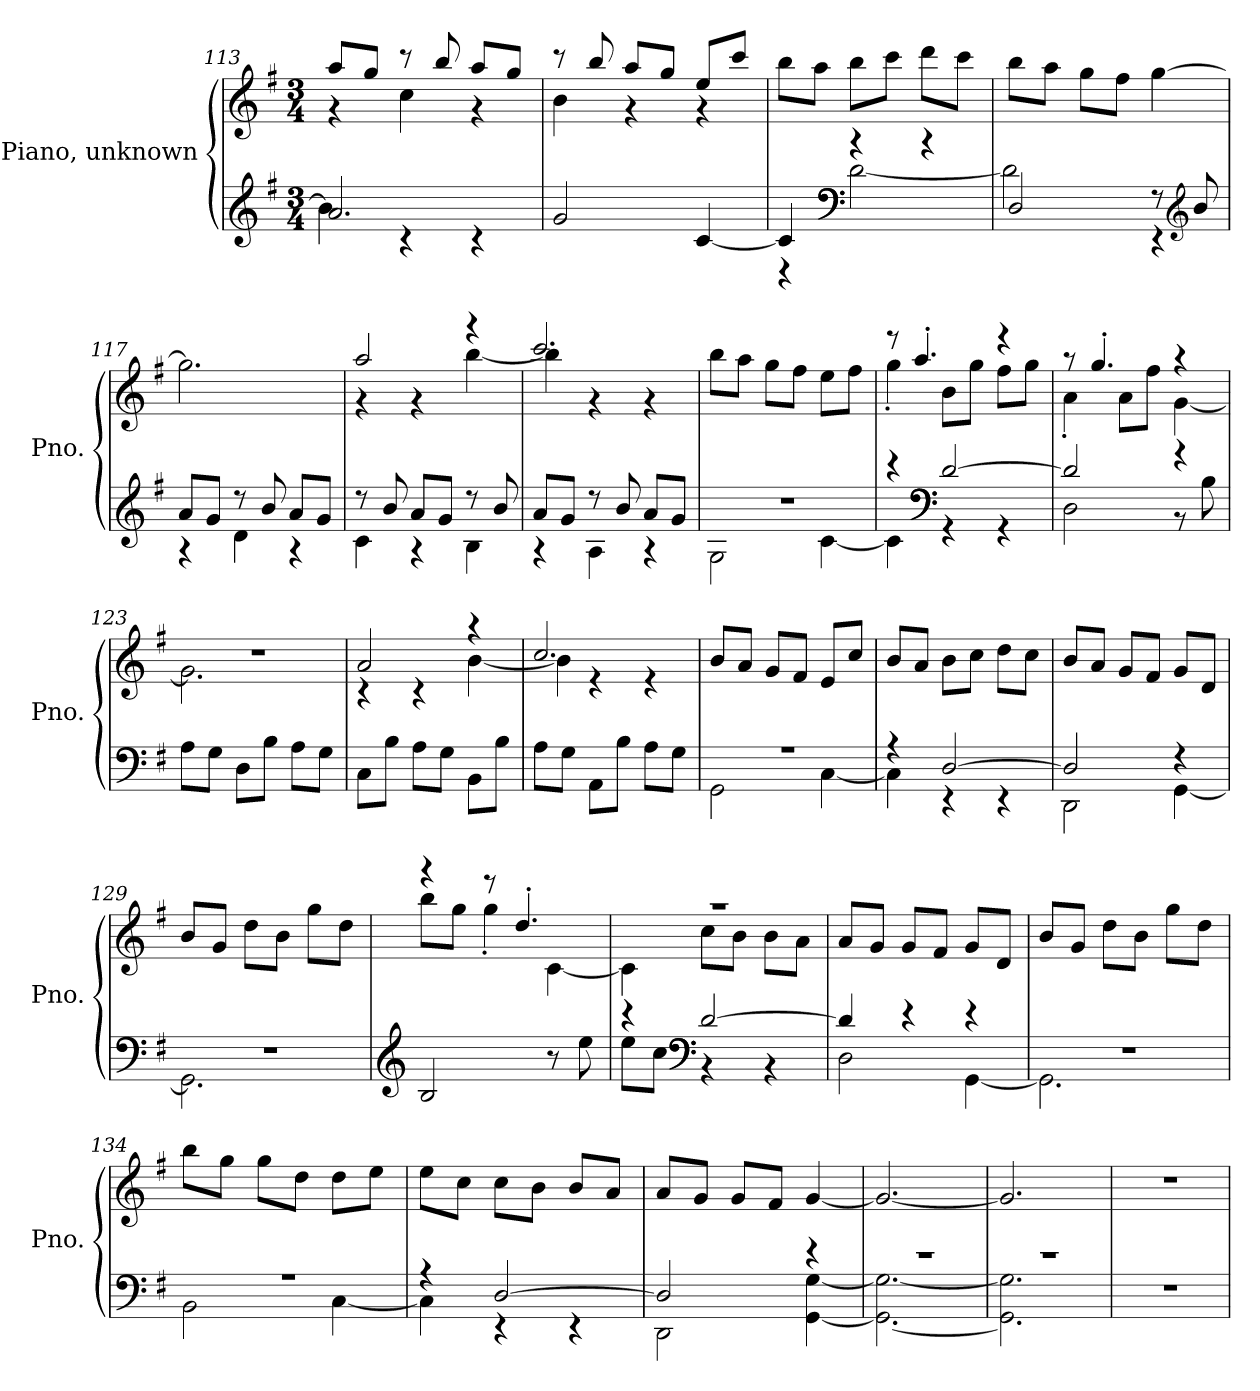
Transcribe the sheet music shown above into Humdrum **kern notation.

**kern	**kern
*part1	*part1
*staff2	*staff1
*I"Piano, unknown	*
*I'Pno.	*
*clefG2	*clefG2
*k[f#]	*k[f#]
*M3/4	*M3/4
=113	=113
*^	*^
2.a/	4b\]	8aa/L	4r
.	.	8gg/J	.
.	4r	8r	4cc\
.	.	8bb/	.
.	4r	8aa/L	4r
.	.	8gg/J	.
*v	*v	*	*
=114	=114	=114
2g/	8r	4b\
.	8bb/	.
.	8aa/L	4r
.	8gg/J	.
[4c/	8ee/L	4r
.	8ccc/J	.
*	*v	*v
=115	=115
*^	*
4c/]	4r	8bb\L
.	.	8aa\J
*clefF4	*	*
4r	[2d\	8bb\L
.	.	8ccc\J
4r	.	8ddd\L
.	.	8ccc\J
=116	=116	=116
2D/	2d\]	8bb\L
.	.	8aa\J
.	.	8gg\L
.	.	8ff#\J
8r	4r	[4gg\
*clefG2	*	*
8b/	.	.
!!LO:LB:g=z
=117	=117	=117
8a/L	4r	2.gg\]
8g/J	.	.
8r	4d\	.
8b/	.	.
8a/L	4r	.
8g/J	.	.
=118	=118	=118
*	*	*^
8r	4c\	2aa/	4r
8b/	.	.	.
8a/L	4r	.	4r
8g/J	.	.	.
8r	4B\	4r	[4bb\
8b/	.	.	.
=119	=119	=119	=119
8a/L	4r	2.ccc/	4bb\]
8g/J	.	.	.
8r	4A\	.	4r
8b/	.	.	.
8a/L	4r	.	4r
8g/J	.	.	.
*	*	*v	*v
=120	=120	=120
2.r	2G\	8bb\L
.	.	8aa\J
.	.	8gg\L
.	.	8ff#\J
.	[4c\	8ee\L
.	.	8ff#\J
=121	=121	=121
*	*	*^
4r	4c\]	8r	4gg'\
.	.	4.aa'/	.
*clefF4	*	*	*
[2d/	4r	.	8b\L
.	.	.	8gg\J
.	4r	4r	8ff#\L
.	.	.	8gg\J
=122	=122	=122	=122
2d/]	2D\	8r	4a'\
.	.	4.gg'/	.
.	.	.	8a\L
.	.	.	8ff#\J
4r	8r	4r	[4g\
.	8B\	.	.
*v	*v	*	*
!!LO:LB:g=z	!!
=123	=123	=123
8A\L	2.r	2.g\]
8G\J	.	.
8D\L	.	.
8B\J	.	.
8A\L	.	.
8G\J	.	.
=124	=124	=124
8C\L	2a/	4r
8B\J	.	.
8A\L	.	4r
8G\J	.	.
8BB\L	4r	[4b\
8B\J	.	.
=125	=125	=125
8A\L	2.cc/	4b\]
8G\J	.	.
8AA\L	.	4r
8B\J	.	.
8A\L	.	4r
8G\J	.	.
*	*v	*v
=126	=126
*^	*
2.r	2GG\	8b/L
.	.	8a/J
.	.	8g/L
.	.	8f#/J
.	[4C\	8e/L
.	.	8cc/J
=127	=127	=127
4r	4C\]	8b/L
.	.	8a/J
[2D/	4r	8b\L
.	.	8cc\J
.	4r	8dd\L
.	.	8cc\J
=128	=128	=128
2D/]	2DD\	8b/L
.	.	8a/J
.	.	8g/L
.	.	8f#/J
4r	[4GG\	8g/L
.	.	8d/J
!!LO:LB:g=z
=129	=129	=129
2.r	2.GG\]	8b/L
.	.	8g/J
.	.	8dd\L
.	.	8b\J
.	.	8gg\L
.	.	8dd\J
*v	*v	*
=130	=130
*clefG2	*
*	*^
2B/	4r	8bb\L
.	.	8gg\J
.	8r	4gg'\
.	4.dd'/	.
8r	.	[4c\
8ee\	.	.
=131	=131	=131
*^	*	*
4r	8ee\L	2.r	4c\]
.	8cc\J	.	.
*clefF4	*	*	*
[2d/	4r	.	8cc\L
.	.	.	8b\J
.	4r	.	8b\L
.	.	.	8a\J
*	*	*v	*v
=132	=132	=132
4d/]	2D\	8a/L
.	.	8g/J
4r	.	8g/L
.	.	8f#/J
4r	[4GG\	8g/L
.	.	8d/J
=133	=133	=133
2.r	2.GG\]	8b/L
.	.	8g/J
.	.	8dd\L
.	.	8b\J
.	.	8gg\L
.	.	8dd\J
=134	=134	=134
2.r	2BB\	8bb\L
.	.	8gg\J
.	.	8gg\L
.	.	8dd\J
.	[4C\	8dd\L
.	.	8ee\J
!!LO:LB:g=z
=135	=135	=135
4r	4C\]	8ee\L
.	.	8cc\J
[2D/	4r	8cc\L
.	.	8b\J
.	4r	8b/L
.	.	8a/J
=136	=136	=136
2D/]	2DD\	8a/L
.	.	8g/J
.	.	8g/L
.	.	8f#/J
4r	[4GG\ [4G\	[4g/
=137	=137	=137
2.r	2.GG\_ 2.G\_	2.g/_
=138	=138	=138
2.r	2.GG\] 2.G\]	2.g/]
*v	*v	*
=139	=139
2.r	2.r
=	=
*-	*-
